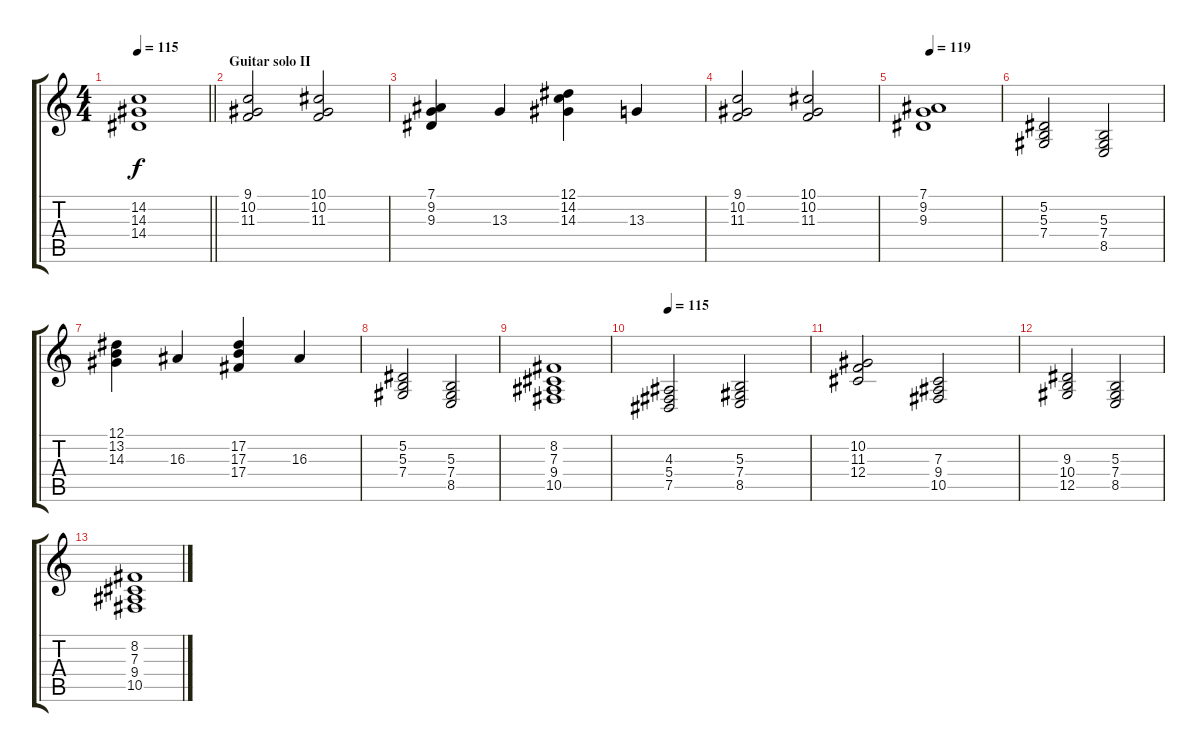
\track "" {instrument stringensemble1}
\staff {score tabs}
\tuning (Eb4 Bb3 Gb3 Db3 Ab2 Eb2) {hide}
\ts (4 4)
\tempo 115
\clef g2
\barLineRight lightlight
\ks c
(14.2 14.3 14.4).1{dy f} |
\section ("" "Guitar solo II")
(9.1 10.2 11.3).2 (10.1 10.2 11.3).2 |
(7.1 9.2 9.3).4 13.3.4 (12.1 14.2 14.3).4 13.3.4 |
(9.1 10.2 11.3).2 (10.1 10.2 11.3).2 |
\tempo 119
(7.1 9.2 9.3).1 |
(5.2 5.3 7.4).2 (5.3 7.4 8.5).2 |
(12.1 13.2 14.3).4 16.3.4 (17.2 17.3 17.4).4 16.3.4 |
(5.2 5.3 7.4).2 (5.3 7.4 8.5).2 |
(8.2 7.3 9.4 10.5).1 |
\tempo 115
(4.3 5.4 7.5).2 (5.3 7.4 8.5).2 |
(10.2 11.3 12.4).2 (7.3 9.4 10.5).2 |
(9.3 10.4 12.5).2 (5.3 7.4 8.5).2 |
(8.2 7.3 9.4 10.5).1
